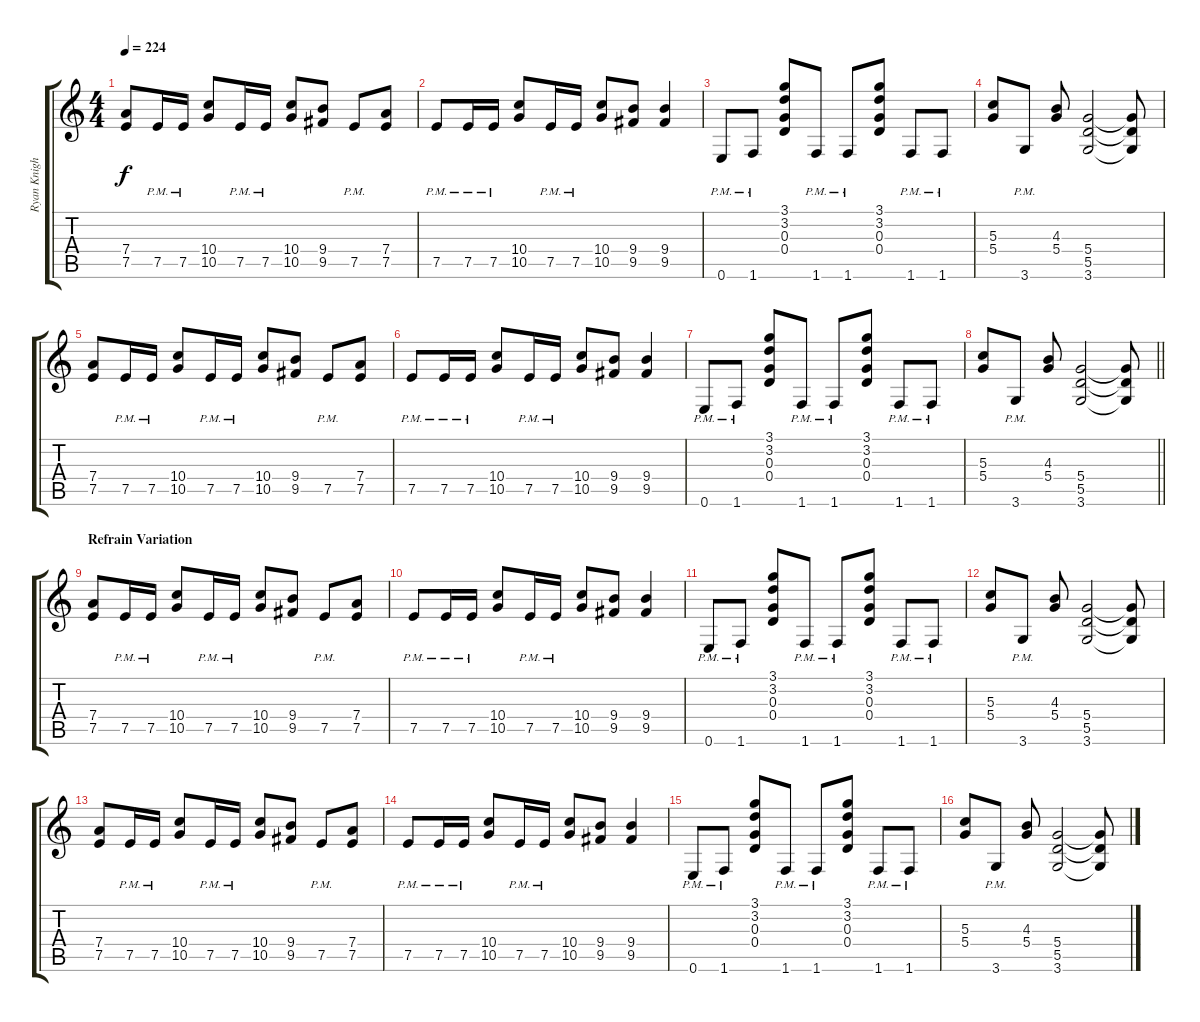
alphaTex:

\track ("Ryan Knight Rhythm" "Ryan Knigh") {instrument distortionguitar}
\staff {score tabs}
\tuning (E4 B3 G3 D3 A2 E2) {hide}
\ts (4 4)
\tempo 224
\clef g2
\ks c
(7.4 7.5).8{dy f} 7.5{pm}.16 7.5{pm}.16 (10.4 10.5).8 7.5{pm}.16 7.5{pm}.16 (10.4 10.5).8 (9.4 9.5).8 7.5{pm}.8 (7.4 7.5).8 |
7.5{pm}.8 7.5{pm}.16 7.5{pm}.16 (10.4 10.5).8 7.5{pm}.16 7.5{pm}.16 (10.4 10.5).8 (9.4 9.5).8 (9.4 9.5).4 |
0.6{pm}.8 1.6{pm}.8 (3.1 3.2 0.3 0.4).8 1.6{pm}.8 1.6{pm}.8 (3.1 3.2 0.3 0.4).8 1.6{pm}.8 1.6{pm}.8 |
(5.3 5.4).8 3.6{pm}.8 (4.3 5.4).8 (5.4 5.5 3.6).2 (5.4{t} 5.5{t} 3.6{t}).8 |
(7.4 7.5).8 7.5{pm}.16 7.5{pm}.16 (10.4 10.5).8 7.5{pm}.16 7.5{pm}.16 (10.4 10.5).8 (9.4 9.5).8 7.5{pm}.8 (7.4 7.5).8 |
7.5{pm}.8 7.5{pm}.16 7.5{pm}.16 (10.4 10.5).8 7.5{pm}.16 7.5{pm}.16 (10.4 10.5).8 (9.4 9.5).8 (9.4 9.5).4 |
0.6{pm}.8 1.6{pm}.8 (3.1 3.2 0.3 0.4).8 1.6{pm}.8 1.6{pm}.8 (3.1 3.2 0.3 0.4).8 1.6{pm}.8 1.6{pm}.8 |
\barLineRight lightlight
(5.3 5.4).8 3.6{pm}.8 (4.3 5.4).8 (5.4 5.5 3.6).2 (5.4{t} 5.5{t} 3.6{t}).8 |
\section ("" "Refrain Variation")
(7.4 7.5).8 7.5{pm}.16 7.5{pm}.16 (10.4 10.5).8 7.5{pm}.16 7.5{pm}.16 (10.4 10.5).8 (9.4 9.5).8 7.5{pm}.8 (7.4 7.5).8 |
7.5{pm}.8 7.5{pm}.16 7.5{pm}.16 (10.4 10.5).8 7.5{pm}.16 7.5{pm}.16 (10.4 10.5).8 (9.4 9.5).8 (9.4 9.5).4 |
0.6{pm}.8 1.6{pm}.8 (3.1 3.2 0.3 0.4).8 1.6{pm}.8 1.6{pm}.8 (3.1 3.2 0.3 0.4).8 1.6{pm}.8 1.6{pm}.8 |
(5.3 5.4).8 3.6{pm}.8 (4.3 5.4).8 (5.4 5.5 3.6).2 (5.4{t} 5.5{t} 3.6{t}).8 |
(7.4 7.5).8 7.5{pm}.16 7.5{pm}.16 (10.4 10.5).8 7.5{pm}.16 7.5{pm}.16 (10.4 10.5).8 (9.4 9.5).8 7.5{pm}.8 (7.4 7.5).8 |
7.5{pm}.8 7.5{pm}.16 7.5{pm}.16 (10.4 10.5).8 7.5{pm}.16 7.5{pm}.16 (10.4 10.5).8 (9.4 9.5).8 (9.4 9.5).4 |
0.6{pm}.8 1.6{pm}.8 (3.1 3.2 0.3 0.4).8 1.6{pm}.8 1.6{pm}.8 (3.1 3.2 0.3 0.4).8 1.6{pm}.8 1.6{pm}.8 |
(5.3 5.4).8 3.6{pm}.8 (4.3 5.4).8 (5.4 5.5 3.6).2 (5.4{t} 5.5{t} 3.6{t}).8
